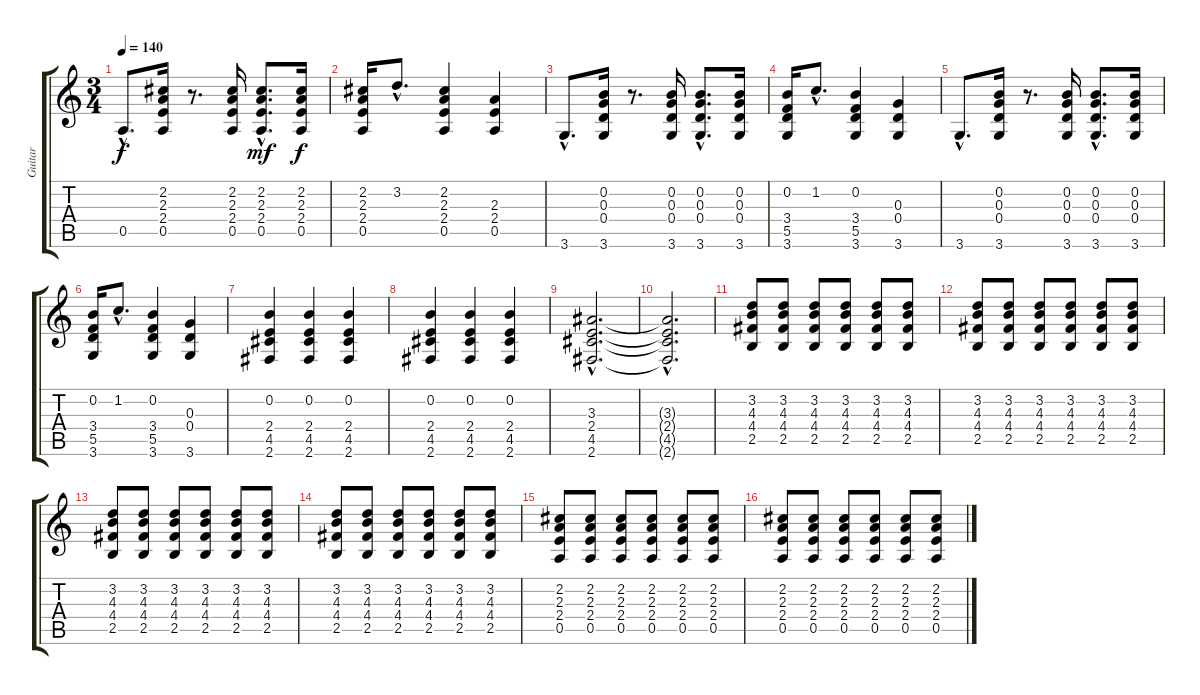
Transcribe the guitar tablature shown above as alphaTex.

\track ("Guitar" "Guitar") {instrument distortionguitar}
\staff {score tabs}
\tuning (E4 B3 G3 D3 A2 E2) {hide}
\ts (3 4)
\tempo 140
\clef g2
\ks c
0.5{hac}.8{d dy f} (2.2 2.3 2.4 0.5).16 r.8{d} (2.2 2.3 2.4 0.5).16 (2.2{hac} 2.3{hac} 2.4{hac} 0.5{hac}).8{d dy mf} (2.2 2.3 2.4 0.5).16{dy f} |
(2.2 2.3 2.4 0.5).16 3.2{hac}.8{d} (2.2 2.3 2.4 0.5).4 (2.3 2.4 0.5).4 |
3.6{hac}.8{d} (0.2 0.3 0.4 3.6).16 r.8{d} (0.2 0.3 0.4 3.6).16 (0.2{hac} 0.3{hac} 0.4{hac} 3.6{hac}).8{d} (0.2 0.3 0.4 3.6).16 |
(0.2 3.4 5.5 3.6).16 1.2{hac}.8{d} (0.2 3.4 5.5 3.6).4 (0.3 0.4 3.6).4 |
3.6{hac}.8{d} (0.2 0.3 0.4 3.6).16 r.8{d} (0.2 0.3 0.4 3.6).16 (0.2{hac} 0.3{hac} 0.4{hac} 3.6{hac}).8{d} (0.2 0.3 0.4 3.6).16 |
(0.2 3.4 5.5 3.6).16 1.2{hac}.8{d} (0.2 3.4 5.5 3.6).4 (0.3 0.4 3.6).4 |
(0.2 2.4 4.5 2.6).4 (0.2 2.4 4.5 2.6).4 (0.2 2.4 4.5 2.6).4 |
(0.2 2.4 4.5 2.6).4 (0.2 2.4 4.5 2.6).4 (0.2 2.4 4.5 2.6).4 |
(3.3{hac} 2.4{hac} 4.5{hac} 2.6{hac}).2{d} |
(3.3{hac t} 2.4{hac t} 4.5{hac t} 2.6{hac t}).2{d} |
(3.2 4.3 4.4 2.5).8 (3.2 4.3 4.4 2.5).8 (3.2 4.3 4.4 2.5).8 (3.2 4.3 4.4 2.5).8 (3.2 4.3 4.4 2.5).8 (3.2 4.3 4.4 2.5).8 |
(3.2 4.3 4.4 2.5).8 (3.2 4.3 4.4 2.5).8 (3.2 4.3 4.4 2.5).8 (3.2 4.3 4.4 2.5).8 (3.2 4.3 4.4 2.5).8 (3.2 4.3 4.4 2.5).8 |
(3.2 4.3 4.4 2.5).8 (3.2 4.3 4.4 2.5).8 (3.2 4.3 4.4 2.5).8 (3.2 4.3 4.4 2.5).8 (3.2 4.3 4.4 2.5).8 (3.2 4.3 4.4 2.5).8 |
(3.2 4.3 4.4 2.5).8 (3.2 4.3 4.4 2.5).8 (3.2 4.3 4.4 2.5).8 (3.2 4.3 4.4 2.5).8 (3.2 4.3 4.4 2.5).8 (3.2 4.3 4.4 2.5).8 |
(2.2 2.3 2.4 0.5).8 (2.2 2.3 2.4 0.5).8 (2.2 2.3 2.4 0.5).8 (2.2 2.3 2.4 0.5).8 (2.2 2.3 2.4 0.5).8 (2.2 2.3 2.4 0.5).8 |
(2.2 2.3 2.4 0.5).8 (2.2 2.3 2.4 0.5).8 (2.2 2.3 2.4 0.5).8 (2.2 2.3 2.4 0.5).8 (2.2 2.3 2.4 0.5).8 (2.2 2.3 2.4 0.5).8
